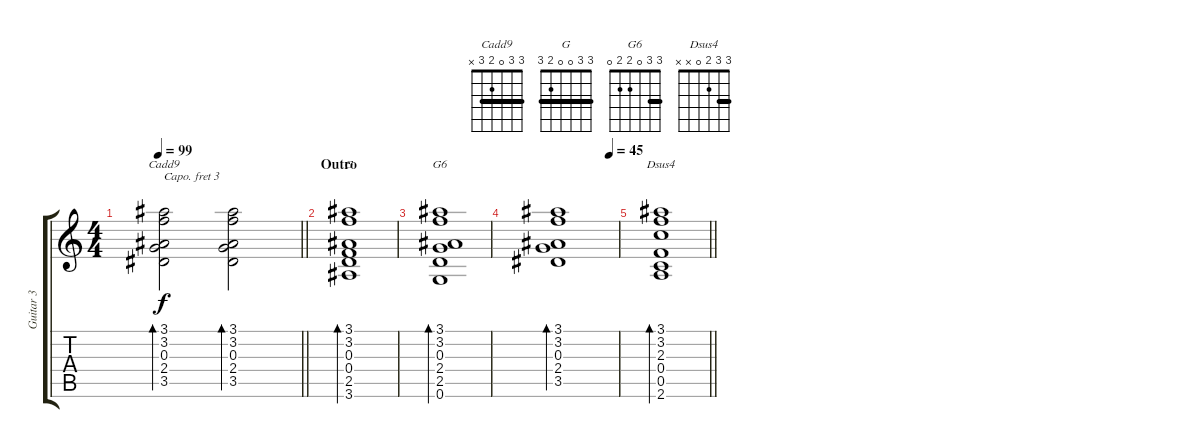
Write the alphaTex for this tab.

\track ("Guitar 3" "Guitar 3") {instrument acousticguitarnylon}
\staff {score tabs}
\capo 3
\tuning (E4 B3 G3 D3 A2 E2) {hide}
\chord ("Cadd9" 3 3 0 2 3 x) {barre 3}
\chord ("G" 3 3 0 0 2 3) {barre 3}
\chord ("G6" 3 3 0 2 2 0) {barre 3}
\chord ("Dsus4" 3 3 2 0 x x) {barre 3}
\ts (4 4)
\tempo 99
\clef g2
\barLineRight lightlight
\ks c
(3.1 3.2 0.3 2.4 3.5).2{bd 120 ch "Cadd9" dy f} (3.1 3.2 0.3 2.4 3.5).2{bd 120} |
\section ("" "Outro")
(3.1 3.2 0.3 0.4 2.5 3.6).1{bd 120 ch "G"} |
(3.1 3.2 0.3 2.4 2.5 0.6).1{bd 120 ch "G6"} |
\tempo (45 0.875)
(3.1 3.2 0.3 2.4 3.5).1{bd 120} |
\barLineRight lightlight
(3.1 3.2 2.3 0.4 0.5 2.6).1{bd 120 ch "Dsus4"}
